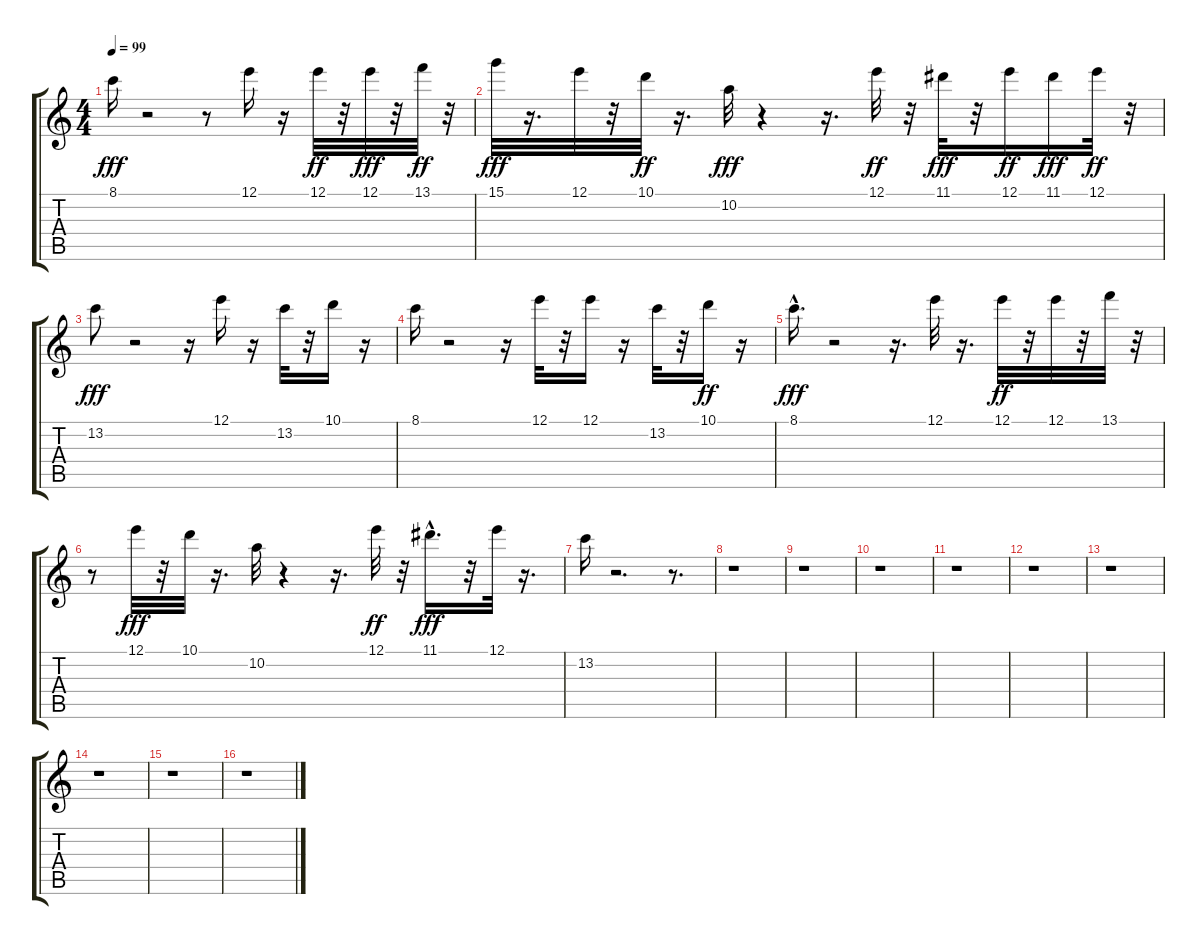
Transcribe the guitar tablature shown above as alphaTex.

\track "" {instrument acousticguitarnylon}
\staff {score tabs}
\tuning (E4 B3 G3 D3 A2 E2) {hide}
\ts (4 4)
\tempo 99
\clef g2
\ks c
8.1.16{dy fff} r.2 r.8 12.1.16 r.16 12.1.32{dy ff} r.32 12.1.32{dy fff} r.32 13.1.32{dy ff} r.32 |
15.1.32{dy fff} r.16{d} 12.1.32 r.32 10.1.32{dy ff} r.16{d} 10.2.32{dy fff} r.4 r.16{d} 12.1.32{dy ff} r.32 11.1.32{dy fff} r.32 12.1.16{dy ff} 11.1.16{dy fff} 12.1.32{dy ff} r.32 |
13.2.8{dy fff} r.2 r.16 12.1.16 r.16 13.2.32 r.32 10.1.16 r.16 |
8.1.16 r.2 r.16 12.1.32 r.32 12.1.16 r.16 13.2.32 r.32 10.1.16{dy ff} r.16 |
8.1{hac}.16{d dy fff} r.2 r.16{d} 12.1.32 r.16{d} 12.1.32{dy ff} r.32 12.1.32 r.32 13.1.32 r.32 |
r.8 12.1.32{dy fff} r.32 10.1.32 r.16{d} 10.2.32 r.4 r.16{d} 12.1.32{dy ff} r.32 11.1{hac}.16{d dy fff} r.32 12.1.32 r.16{d} |
13.2.16 r.2{d} r.8{d} |
r.1 |
r.1 |
r.1 |
r.1 |
r.1 |
r.1 |
r.1 |
r.1 |
r.1
